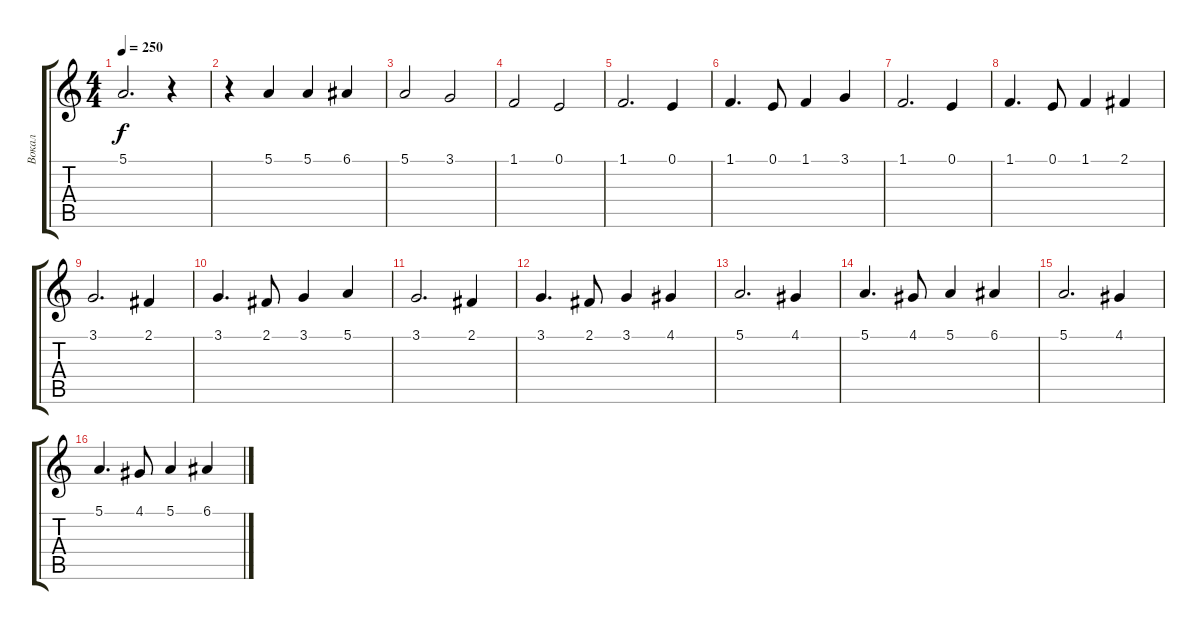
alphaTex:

\track ("Вокал" "Вокал") {instrument pad1newage}
\staff {score tabs}
\tuning (E4 B3 G3 D3 A2 E2) {hide}
\ts (4 4)
\tempo 250
\clef g2
\ks c
5.1.2{d dy f} r.4 |
r.4 5.1.4 5.1.4 6.1.4 |
5.1.2 3.1.2 |
1.1.2 0.1.2 |
1.1.2{d} 0.1.4 |
1.1.4{d} 0.1.8 1.1.4 3.1.4 |
1.1.2{d} 0.1.4 |
1.1.4{d} 0.1.8 1.1.4 2.1.4 |
3.1.2{d} 2.1.4 |
3.1.4{d} 2.1.8 3.1.4 5.1.4 |
3.1.2{d} 2.1.4 |
3.1.4{d} 2.1.8 3.1.4 4.1.4 |
5.1.2{d} 4.1.4 |
5.1.4{d} 4.1.8 5.1.4 6.1.4 |
5.1.2{d} 4.1.4 |
5.1.4{d} 4.1.8 5.1.4 6.1.4
